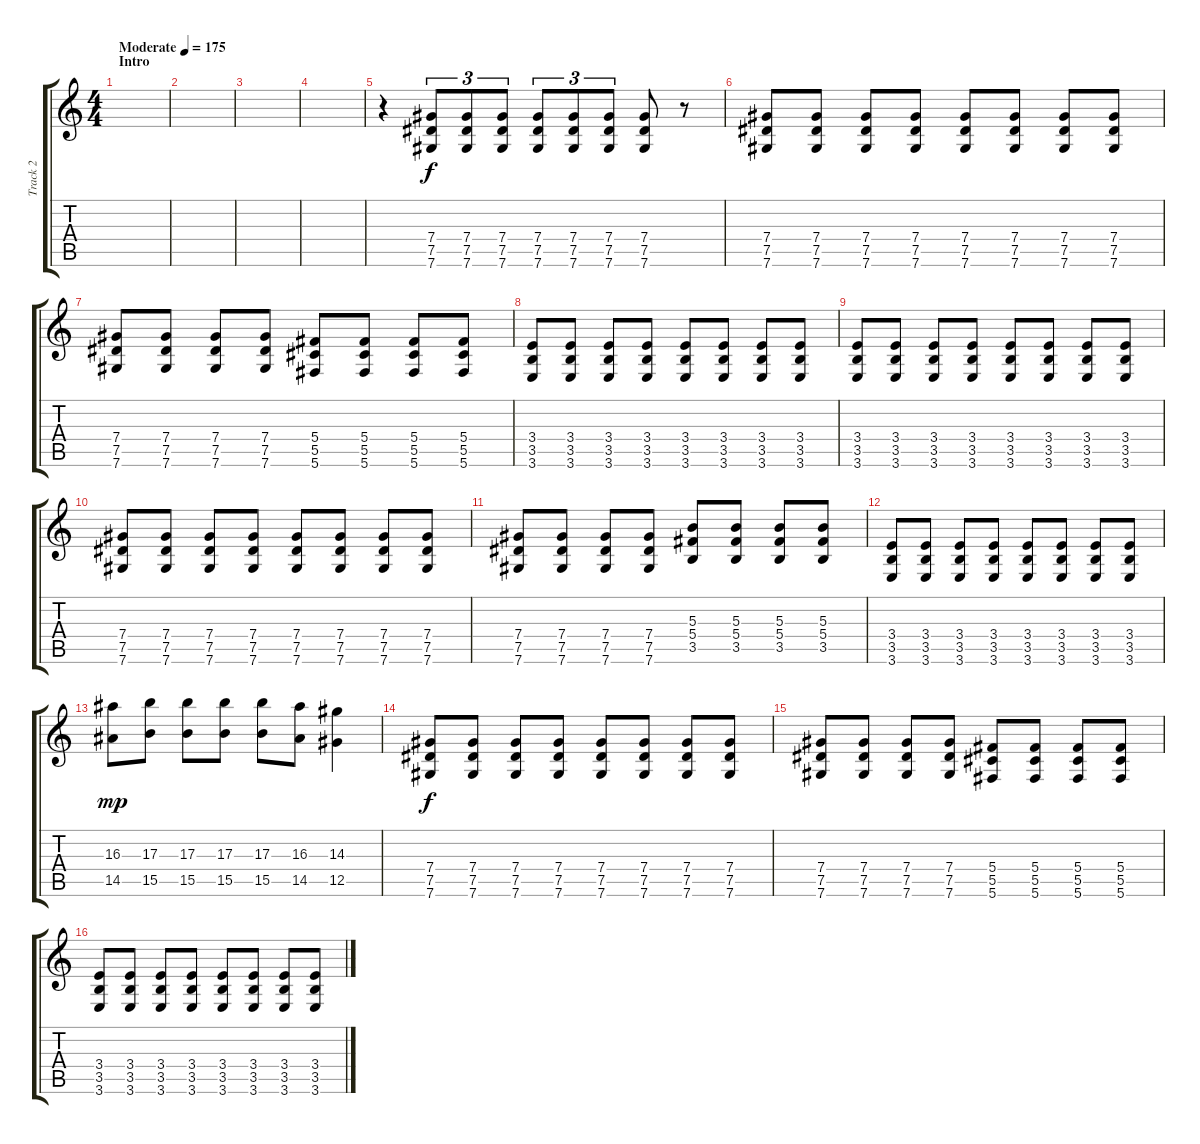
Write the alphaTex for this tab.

\track ("Track 2" "Track 2") {instrument overdrivenguitar}
\staff {score tabs}
\tuning (Eb4 Bb3 Gb3 Db3 Ab2 Db2) {hide}
\ts (4 4)
\section ("" "Intro")
\tempo (175 "Moderate")
\clef g2
\ks c
|
|
|
|
r.4 (7.4 7.5 7.6).8{tu (3 2)} (7.4 7.5 7.6).8{tu (3 2)} (7.4 7.5 7.6).8{tu (3 2)} (7.4 7.5 7.6).8{tu (3 2)} (7.4 7.5 7.6).8{tu (3 2)} (7.4 7.5 7.6).8{tu (3 2)} (7.4 7.5 7.6).8 r.8 |
(7.4 7.5 7.6).8 (7.4 7.5 7.6).8 (7.4 7.5 7.6).8 (7.4 7.5 7.6).8 (7.4 7.5 7.6).8 (7.4 7.5 7.6).8 (7.4 7.5 7.6).8 (7.4 7.5 7.6).8 |
(7.4 7.5 7.6).8 (7.4 7.5 7.6).8 (7.4 7.5 7.6).8 (7.4 7.5 7.6).8 (5.4 5.5 5.6).8 (5.4 5.5 5.6).8 (5.4 5.5 5.6).8 (5.4 5.5 5.6).8 |
(3.4 3.5 3.6).8 (3.4 3.5 3.6).8 (3.4 3.5 3.6).8 (3.4 3.5 3.6).8 (3.4 3.5 3.6).8 (3.4 3.5 3.6).8 (3.4 3.5 3.6).8 (3.4 3.5 3.6).8 |
(3.4 3.5 3.6).8 (3.4 3.5 3.6).8 (3.4 3.5 3.6).8 (3.4 3.5 3.6).8 (3.4 3.5 3.6).8 (3.4 3.5 3.6).8 (3.4 3.5 3.6).8 (3.4 3.5 3.6).8 |
(7.4 7.5 7.6).8 (7.4 7.5 7.6).8 (7.4 7.5 7.6).8 (7.4 7.5 7.6).8 (7.4 7.5 7.6).8 (7.4 7.5 7.6).8 (7.4 7.5 7.6).8 (7.4 7.5 7.6).8 |
(7.4 7.5 7.6).8 (7.4 7.5 7.6).8 (7.4 7.5 7.6).8 (7.4 7.5 7.6).8 (5.3 5.4 3.5).8 (5.3 5.4 3.5).8 (5.3 5.4 3.5).8 (5.3 5.4 3.5).8 |
(3.4 3.5 3.6).8 (3.4 3.5 3.6).8 (3.4 3.5 3.6).8 (3.4 3.5 3.6).8 (3.4 3.5 3.6).8 (3.4 3.5 3.6).8 (3.4 3.5 3.6).8 (3.4 3.5 3.6).8 |
(16.3 14.5).8{dy mp} (17.3 15.5).8 (17.3 15.5).8 (17.3 15.5).8 (17.3 15.5).8 (16.3 14.5).8 (14.3 12.5).4 |
(7.4 7.5 7.6).8{dy f} (7.4 7.5 7.6).8 (7.4 7.5 7.6).8 (7.4 7.5 7.6).8 (7.4 7.5 7.6).8 (7.4 7.5 7.6).8 (7.4 7.5 7.6).8 (7.4 7.5 7.6).8 |
(7.4 7.5 7.6).8 (7.4 7.5 7.6).8 (7.4 7.5 7.6).8 (7.4 7.5 7.6).8 (5.4 5.5 5.6).8 (5.4 5.5 5.6).8 (5.4 5.5 5.6).8 (5.4 5.5 5.6).8 |
(3.4 3.5 3.6).8 (3.4 3.5 3.6).8 (3.4 3.5 3.6).8 (3.4 3.5 3.6).8 (3.4 3.5 3.6).8 (3.4 3.5 3.6).8 (3.4 3.5 3.6).8 (3.4 3.5 3.6).8
